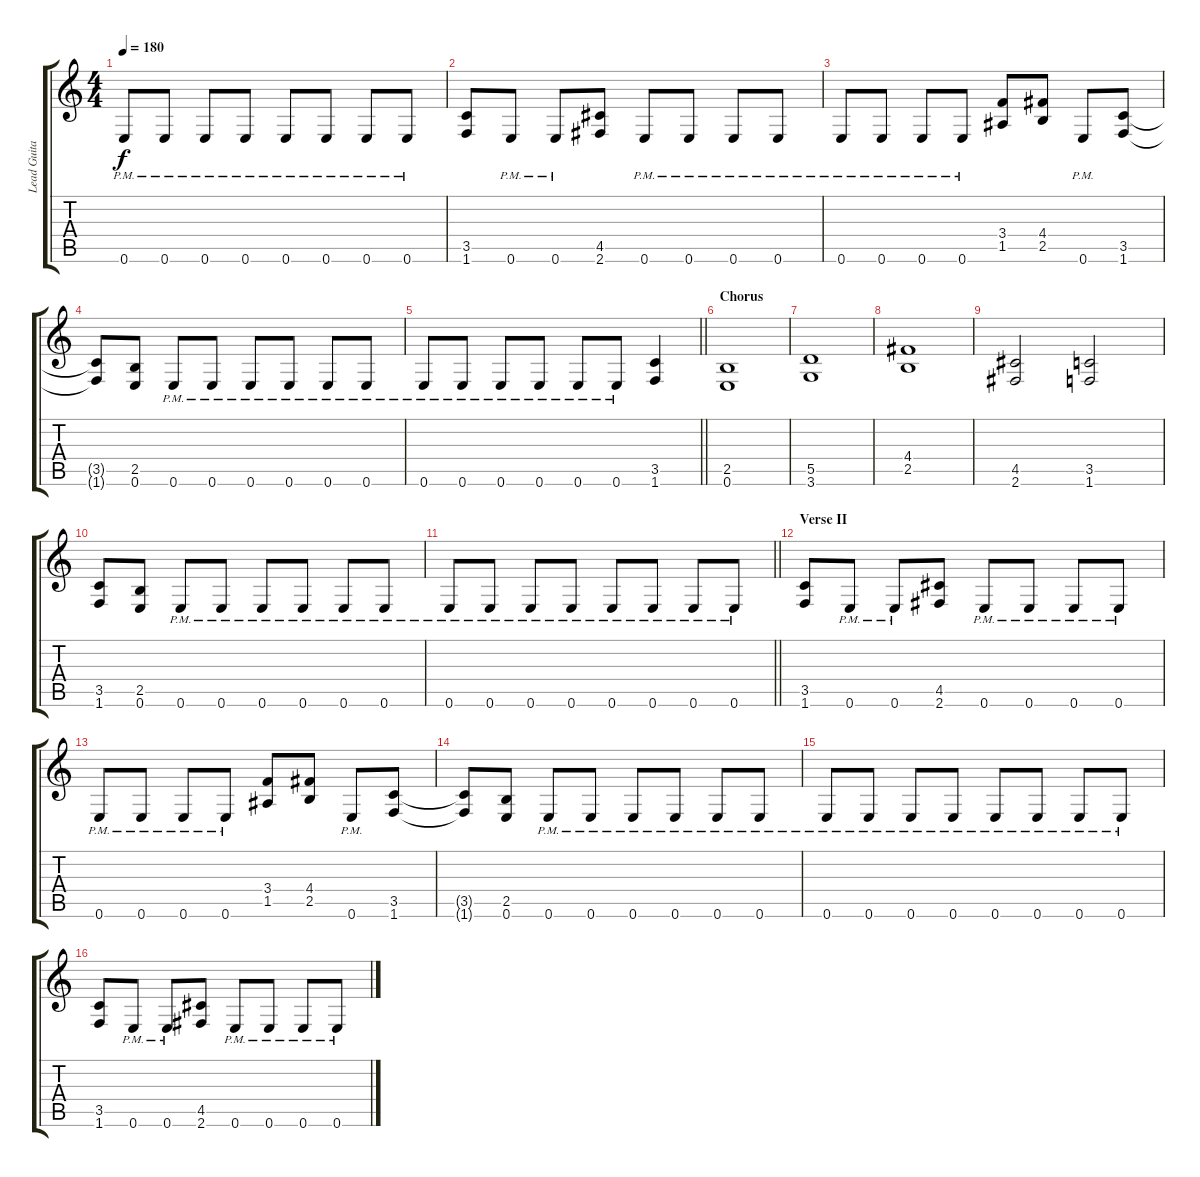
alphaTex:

\track ("Lead Guitar" "Lead Guita") {instrument electricguitarjazz}
\staff {score tabs}
\tuning (E4 B3 G3 D3 A2 E2) {hide}
\ts (4 4)
\tempo 180
\clef g2
\ks c
0.6{pm}.8{dy f} 0.6{pm}.8 0.6{pm}.8 0.6{pm}.8 0.6{pm}.8 0.6{pm}.8 0.6{pm}.8 0.6{pm}.8 |
(3.5 1.6).8 0.6{pm}.8 0.6{pm}.8 (4.5 2.6).8 0.6{pm}.8 0.6{pm}.8 0.6{pm}.8 0.6{pm}.8 |
0.6{pm}.8 0.6{pm}.8 0.6{pm}.8 0.6{pm}.8 (3.4 1.5).8 (4.4 2.5).8 0.6{pm}.8 (3.5 1.6).8 |
(3.5{t} 1.6{t}).8 (2.5 0.6).8 0.6{pm}.8 0.6{pm}.8 0.6{pm}.8 0.6{pm}.8 0.6{pm}.8 0.6{pm}.8 |
\barLineRight lightlight
0.6{pm}.8 0.6{pm}.8 0.6{pm}.8 0.6{pm}.8 0.6{pm}.8 0.6{pm}.8 (3.5 1.6).4 |
\section ("" "Chorus")
(2.5 0.6).1 |
(5.5 3.6).1 |
(4.4 2.5).1 |
(4.5 2.6).2 (3.5 1.6).2 |
(3.5 1.6).8 (2.5 0.6).8 0.6{pm}.8 0.6{pm}.8 0.6{pm}.8 0.6{pm}.8 0.6{pm}.8 0.6{pm}.8 |
\barLineRight lightlight
0.6{pm}.8 0.6{pm}.8 0.6{pm}.8 0.6{pm}.8 0.6{pm}.8 0.6{pm}.8 0.6{pm}.8 0.6{pm}.8 |
\section ("" "Verse II")
(3.5 1.6).8 0.6{pm}.8 0.6{pm}.8 (4.5 2.6).8 0.6{pm}.8 0.6{pm}.8 0.6{pm}.8 0.6{pm}.8 |
0.6{pm}.8 0.6{pm}.8 0.6{pm}.8 0.6{pm}.8 (3.4 1.5).8 (4.4 2.5).8 0.6{pm}.8 (3.5 1.6).8 |
(3.5{t} 1.6{t}).8 (2.5 0.6).8 0.6{pm}.8 0.6{pm}.8 0.6{pm}.8 0.6{pm}.8 0.6{pm}.8 0.6{pm}.8 |
0.6{pm}.8 0.6{pm}.8 0.6{pm}.8 0.6{pm}.8 0.6{pm}.8 0.6{pm}.8 0.6{pm}.8 0.6{pm}.8 |
(3.5 1.6).8 0.6{pm}.8 0.6{pm}.8 (4.5 2.6).8 0.6{pm}.8 0.6{pm}.8 0.6{pm}.8 0.6{pm}.8
